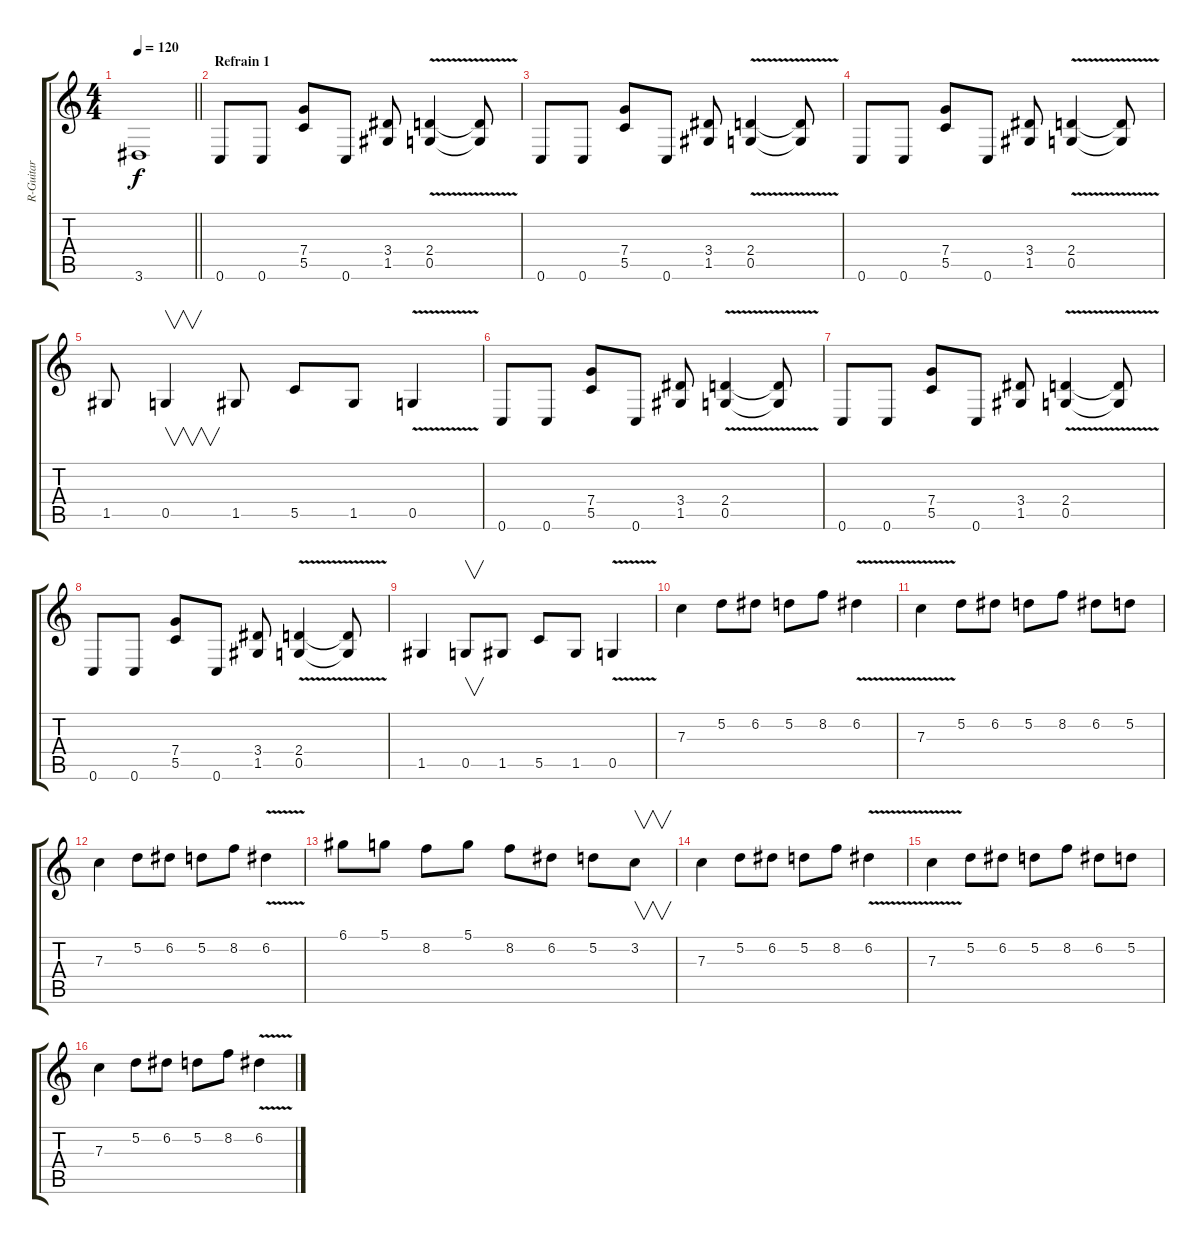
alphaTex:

\track ("R-Guitar" "R-Guitar") {instrument distortionguitar}
\staff {score tabs}
\tuning (D4 A3 F3 C3 G2 C2) {hide}
\ts (4 4)
\tempo 120
\clef g2
\barLineRight lightlight
\ks c
3.6.1{dy f} |
\section ("" "Refrain 1")
0.6.8 0.6.8 (7.4 5.5).8 0.6.8 (3.4 1.5).8 (2.4{v} 0.5).4 (2.4{t} 0.5{t}).8 |
0.6.8 0.6.8 (7.4 5.5).8 0.6.8 (3.4 1.5).8 (2.4{v} 0.5).4 (2.4{t} 0.5{t}).8 |
0.6.8 0.6.8 (7.4 5.5).8 0.6.8 (3.4 1.5).8 (2.4{v} 0.5).4 (2.4{t} 0.5{t}).8 |
1.5.8 0.5.4{v} 1.5.8 5.5.8 1.5.8 0.5{v}.4 |
0.6.8 0.6.8 (7.4 5.5).8 0.6.8 (3.4 1.5).8 (2.4{v} 0.5).4 (2.4{t} 0.5{t}).8 |
0.6.8 0.6.8 (7.4 5.5).8 0.6.8 (3.4 1.5).8 (2.4{v} 0.5).4 (2.4{t} 0.5{t}).8 |
0.6.8 0.6.8 (7.4 5.5).8 0.6.8 (3.4 1.5).8 (2.4{v} 0.5).4 (2.4{t} 0.5{t}).8 |
1.5.4 0.5.8{v} 1.5.8 5.5.8 1.5.8 0.5{v}.4 |
7.3.4 5.2.8 6.2.8 5.2.8 8.2.8 6.2{v}.4 |
7.3{v}.4 5.2.8 6.2.8 5.2.8 8.2.8 6.2.8 5.2.8 |
7.3.4 5.2.8 6.2.8 5.2.8 8.2.8 6.2{v}.4 |
6.1.8 5.1.8 8.2.8 5.1.8 8.2.8 6.2.8 5.2.8 3.2.8{v} |
7.3.4 5.2.8 6.2.8 5.2.8 8.2.8 6.2{v}.4 |
7.3{v}.4 5.2.8 6.2.8 5.2.8 8.2.8 6.2.8 5.2.8 |
7.3.4 5.2.8 6.2.8 5.2.8 8.2.8 6.2{v}.4
